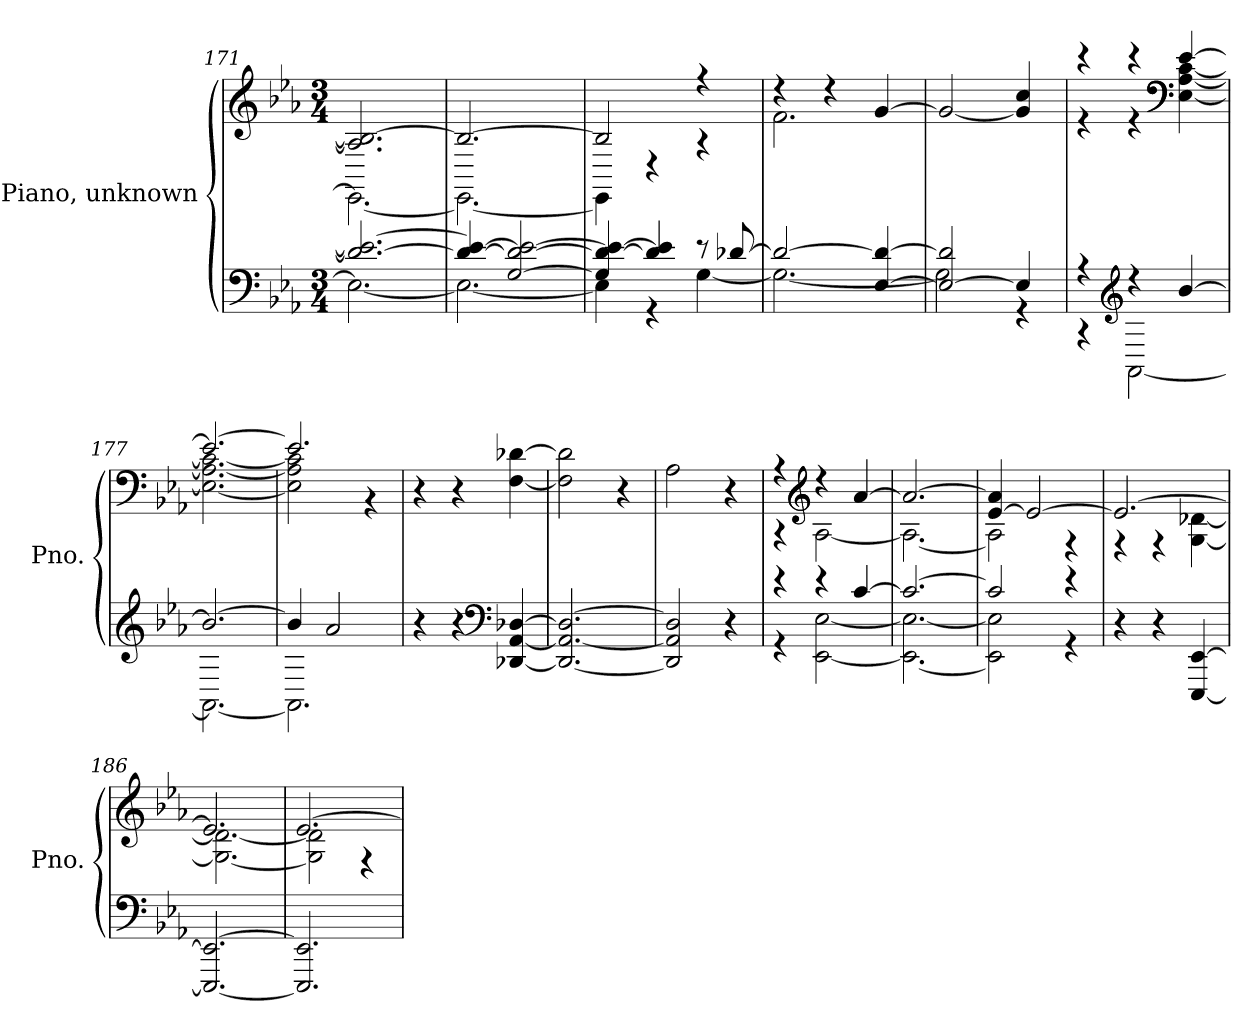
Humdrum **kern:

**kern	**kern
*part1	*part1
*staff2	*staff1
*I"Piano, unknown	*
*I'Pno.	*
*clefF4	*clefG2
*k[b-e-a-]	*k[b-e-a-]
*M3/4	*M3/4
=171	=171
*^	*^
2.d-/_ 2.e-/_	2.E-\_	2.A-/] 2.B-/_	2.EE-\_
=172	=172	=172	=172
4d-/_ 4e-/_	2.E-\_	2.B-/_	2.EE-\_
[2G/ 2d-/_ 2e-/_	.	.	.
=173	=173	=173	=173
4G/] 4d-/_ 4e-/_	4E-\]	2B-/]	4EE-\]
4d-/] 4e-/]	4r	.	4r
8r	[4G\	4r	4r
[8d-X/	.	.	.
=174	=174	=174	=174
2d-/_	2.G\_	4r	2.f\
.	.	4r	.
[4E-/ 4d-/_	.	[4g/	.
*	*	*v	*v
=175	=175	=175
2E-/_ 2d-/]	2G\]	2g/_
4E-/]	4r	4g/] 4cc/
=176	=176	=176
*	*	*^
4r	4r	4r	4r
*clefG2	*	*	*
4r	[2AA-\	4r	4r
*	*	*clefF4	*
[4b-/	.	[4e-/	[4E-\ [4A-\ [4c\
=177	=177	=177	=177
2.b-/_	2.AA-\_	2.e-/_	2.E-\_ 2.A-\_ 2.c\_
!!LO:LB:g=z	!!
=178	=178	=178	=178
4b-/]	2.AA-\]	2.e-/]	2E-\] 2A-\] 2c\]
2a-/	.	.	.
.	.	.	4r
*v	*v	*	*
*	*v	*v
=179	=179
4r	4r
4r	4r
*clefF4	*
[4DD-X/ [4AA-/ [4D-X/	[4F\ [4d-X\
=180	=180
2.DD-/_ 2.AA-/_ 2.D-/_	2F\] 2d-\]
.	4r
=181	=181
2DD-/] 2AA-/] 2D-/]	2A-\
4r	4r
=182	=182
*^	*^
4r	4r	4r	4r
*	*	*clefG2	*
4r	[2EE-\ [2E-\	4r	[2A-\
[4c/	.	[4a-/	.
=183	=183	=183	=183
2.c/_	2.EE-\_ 2.E-\_	2.a-/_	2.A-\_
=184	=184	=184	=184
2c/]	2EE-\] 2E-\]	[4e-/ 4a-/]	2A-\]
.	.	2e-/_	.
4r	4r	.	4r
*v	*v	*	*
=185	=185	=185
4r	2.e-/_	4r
4r	.	4r
[4EEE-/ [4EE-/	.	[4G\ [4d-X\
=186	=186	=186
2.EEE-/_ 2.EE-/_	2.e-/]	2.G\_ 2.d-\_
=187	=187	=187
2.EEE-/] 2.EE-/]	[2.e-/	2G\] 2d-\]
.	.	4r
*	*v	*v
=	=
*-	*-
